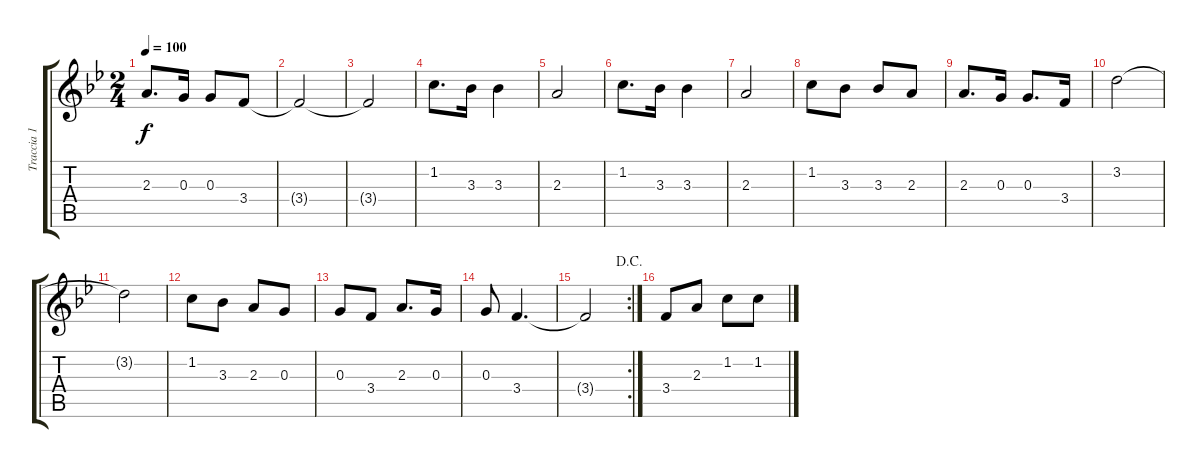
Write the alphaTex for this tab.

\track ("Traccia 1" "Traccia 1") {instrument acousticguitarsteel}
\staff {score tabs}
\tuning (E4 B3 G3 D3 A2 E2) {hide}
\ts (2 4)
\tempo 100
\clef g2
\ks bb
2.3.8{d dy f} 0.3.16 0.3.8 3.4.8 |
3.4{t}.2 |
3.4{t}.2 |
1.2.8{d} 3.3.16 3.3.4 |
2.3.2 |
1.2.8{d} 3.3.16 3.3.4 |
2.3.2 |
1.2.8 3.3.8 3.3.8 2.3.8 |
2.3.8{d} 0.3.16 0.3.8{d} 3.4.16 |
3.2.2 |
3.2{t}.2 |
1.2.8 3.3.8 2.3.8 0.3.8 |
0.3.8 3.4.8 2.3.8{d} 0.3.16 |
0.3.8 3.4.4{d} |
\rc 2
\jump dacapo
3.4{t}.2 |
3.4.8 2.3.8 1.2.8 1.2.8
